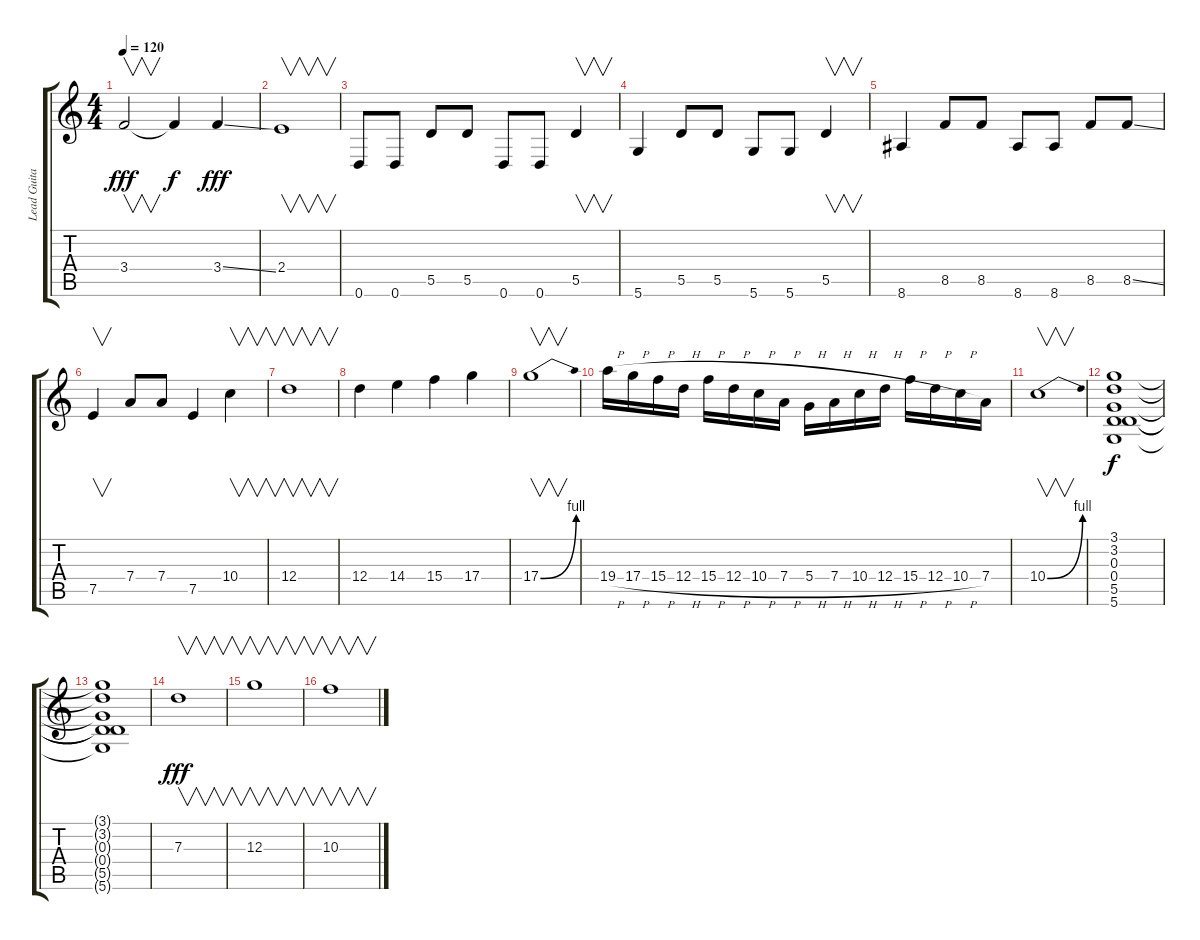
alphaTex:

\track ("Lead Guitar - Stephen" "Lead Guita") {instrument overdrivenguitar}
\staff {score tabs}
\tuning (E4 B3 G3 D3 A2 D2) {hide}
\ts (4 4)
\tempo 120
\clef g2
\ks c
3.4.2{v dy fff} 3.4{t}.4{dy f} 3.4{ss}.4{dy fff} |
2.4.1{v} |
0.6.8 0.6.8 5.5.8 5.5.8 0.6.8 0.6.8 5.5.4{v} |
5.6.4 5.5.8 5.5.8 5.6.8 5.6.8 5.5.4{v} |
8.6.4 8.5.8 8.5.8 8.6.8 8.6.8 8.5.8 8.5{ss}.8 |
7.5.4{v} 7.4.8 7.4.8 7.5.4 10.4.4{v} |
12.4.1{v} |
12.4.4 14.4.4 15.4.4 17.4.4 |
17.4{be (bend 0 0 60 4)}.1{v} |
19.4{h}.16 17.4{h}.16 15.4{h}.16 12.4{h}.16 15.4{h}.16 12.4{h}.16 10.4{h}.16 7.4{h}.16 5.4{h}.16 7.4{h}.16 10.4{h}.16 12.4{h}.16 15.4{h}.16 12.4{h}.16 10.4{h}.16 7.4.16 |
10.4{be (bend 0 0 60 4)}.1{v} |
(3.1 3.2 0.3 0.4 5.5 5.6).1{dy f} |
(3.1{t} 3.2{t} 0.3{t} 0.4{t} 5.5{t} 5.6{t}).1 |
7.3.1{v dy fff} |
12.3.1{v} |
10.3.1{v}
